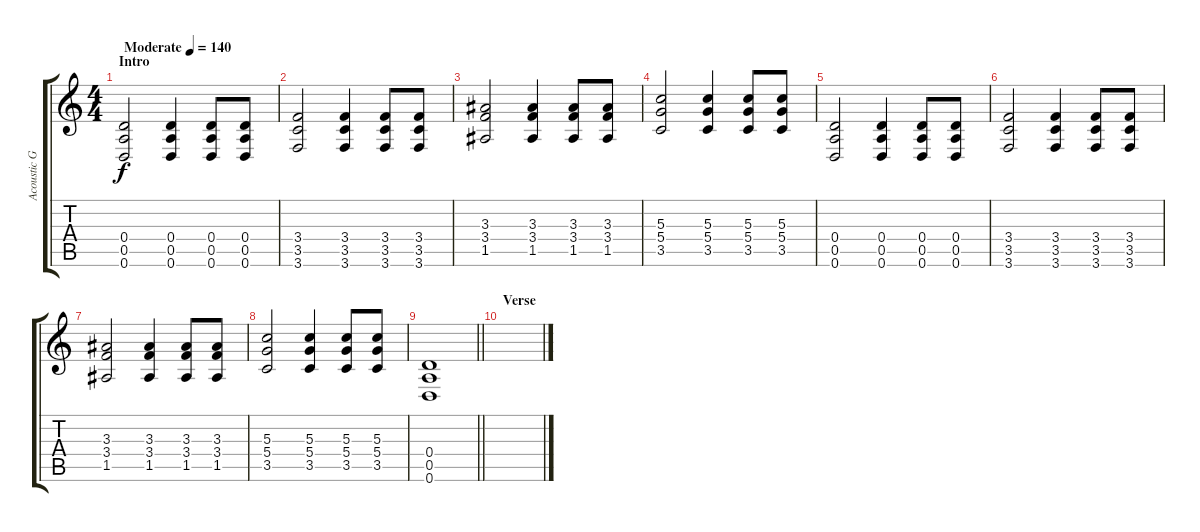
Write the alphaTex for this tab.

\track ("Acoustic Guitar I" "Acoustic G") {instrument acousticguitarsteel}
\staff {score tabs}
\tuning (E4 B3 G3 D3 A2 D2) {hide}
\ts (4 4)
\section ("" "Intro ")
\tempo (140 "Moderate")
\clef g2
\ks c
(0.4 0.5 0.6).2{dy f instrument acousticguitarsteel} (0.4 0.5 0.6).4 (0.4 0.5 0.6).8 (0.4 0.5 0.6).8 |
(3.4 3.5 3.6).2 (3.4 3.5 3.6).4 (3.4 3.5 3.6).8 (3.4 3.5 3.6).8 |
(3.3 3.4 1.5).2 (3.3 3.4 1.5).4 (3.3 3.4 1.5).8 (3.3 3.4 1.5).8 |
(5.3 5.4 3.5).2 (5.3 5.4 3.5).4 (5.3 5.4 3.5).8 (5.3 5.4 3.5).8 |
(0.4 0.5 0.6).2 (0.4 0.5 0.6).4 (0.4 0.5 0.6).8 (0.4 0.5 0.6).8 |
(3.4 3.5 3.6).2 (3.4 3.5 3.6).4 (3.4 3.5 3.6).8 (3.4 3.5 3.6).8 |
(3.3 3.4 1.5).2 (3.3 3.4 1.5).4 (3.3 3.4 1.5).8 (3.3 3.4 1.5).8 |
(5.3 5.4 3.5).2 (5.3 5.4 3.5).4 (5.3 5.4 3.5).8 (5.3 5.4 3.5).8 |
\barLineRight lightlight
(0.4 0.5 0.6).1 |
\section ("" "Verse")
